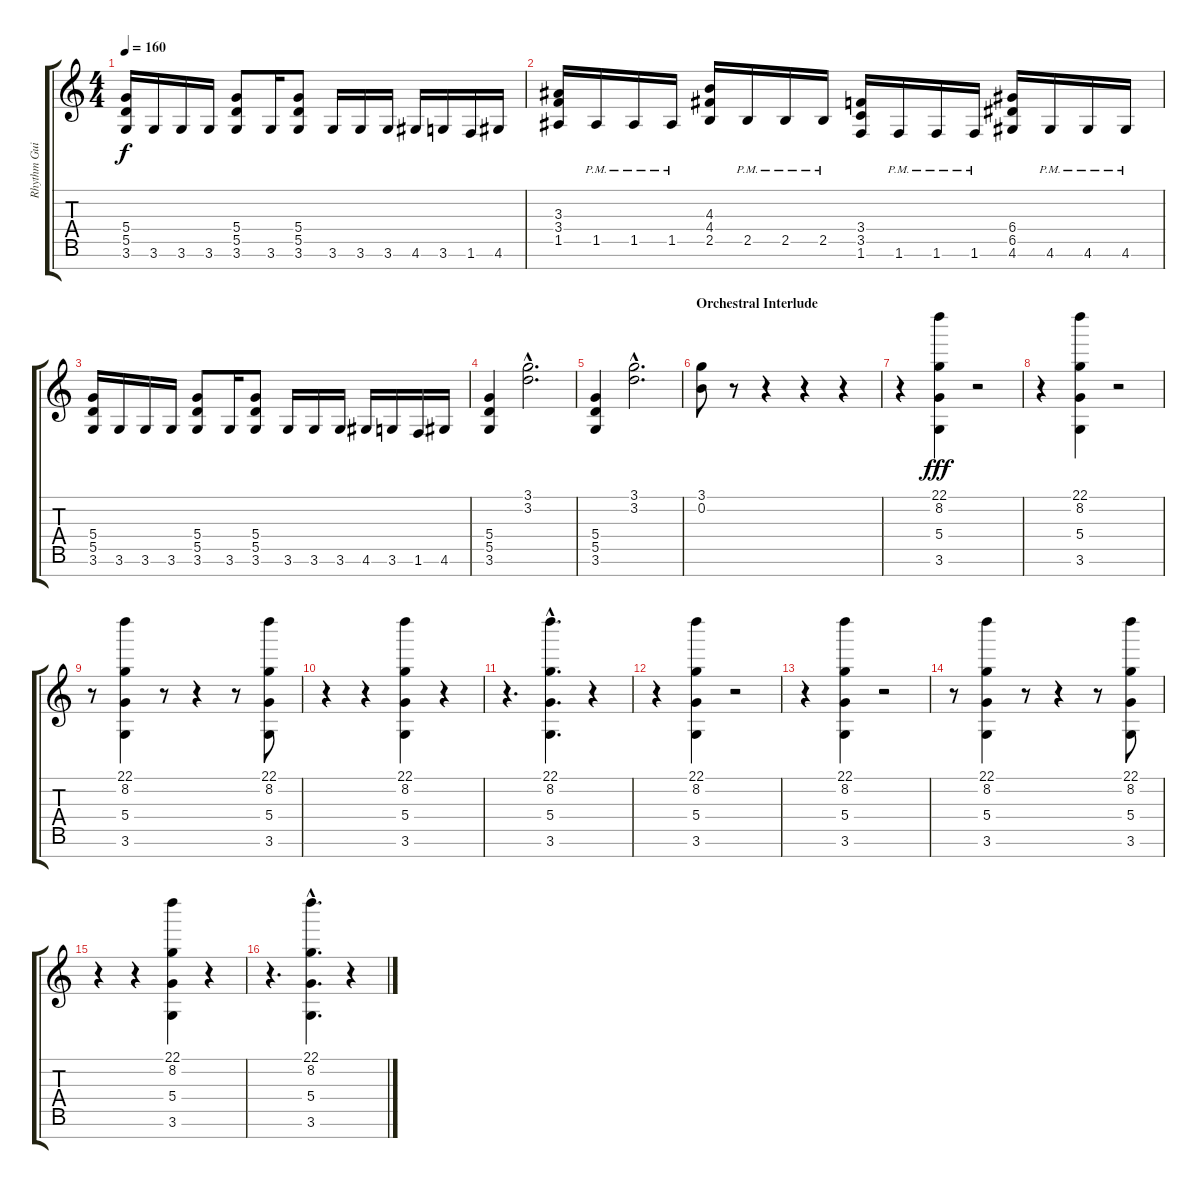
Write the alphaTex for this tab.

\track ("Rhythm Guitar" "Rhythm Gui") {instrument distortionguitar}
\staff {score tabs}
\tuning (E4 B3 G3 D3 A2 E2 B1) {hide}
\ts (4 4)
\tempo 160
\clef g2
\ks c
(5.4 5.5 3.6).16{dy f} 3.6.16 3.6.16 3.6.16 (5.4 5.5 3.6).8 3.6.16 (5.4 5.5 3.6).8 3.6.16 3.6.16 3.6.16 4.6.16 3.6.16 1.6.16 4.6.16 |
(3.3 3.4 1.5).16 1.5{pm}.16 1.5{pm}.16 1.5{pm}.16 (4.3 4.4 2.5).16 2.5{pm}.16 2.5{pm}.16 2.5{pm}.16 (3.4 3.5 1.6).16 1.6{pm}.16 1.6{pm}.16 1.6{pm}.16 (6.4 6.5 4.6).16 4.6{pm}.16 4.6{pm}.16 4.6{pm}.16 |
(5.4 5.5 3.6).16 3.6.16 3.6.16 3.6.16 (5.4 5.5 3.6).8 3.6.16 (5.4 5.5 3.6).8 3.6.16 3.6.16 3.6.16 4.6.16 3.6.16 1.6.16 4.6.16 |
(5.4 5.5 3.6).4 (3.1{hac} 3.2{hac}).2{d} |
(5.4 5.5 3.6).4 (3.1{hac} 3.2{hac}).2{d} |
\section ("" "Orchestral Interlude")
(3.1 0.2).8 r.8 r.4 r.4 r.4 |
r.4 (22.1 8.2 5.4 3.6).4{dy fff volume 10 instrument tubularbells} r.2 |
r.4 (22.1 8.2 5.4 3.6).4 r.2 |
r.8 (22.1 8.2 5.4 3.6).4 r.8 r.4 r.8 (22.1 8.2 5.4 3.6).8 |
r.4 r.4 (22.1 8.2 5.4 3.6).4 r.4 |
r.4{d} (22.1{hac} 8.2{hac} 5.4{hac} 3.6{hac}).4{d} r.4 |
r.4 (22.1 8.2 5.4 3.6).4 r.2 |
r.4 (22.1 8.2 5.4 3.6).4 r.2 |
r.8 (22.1 8.2 5.4 3.6).4 r.8 r.4 r.8 (22.1 8.2 5.4 3.6).8 |
r.4 r.4 (22.1 8.2 5.4 3.6).4 r.4 |
r.4{d} (22.1{hac} 8.2{hac} 5.4{hac} 3.6{hac}).4{d} r.4
